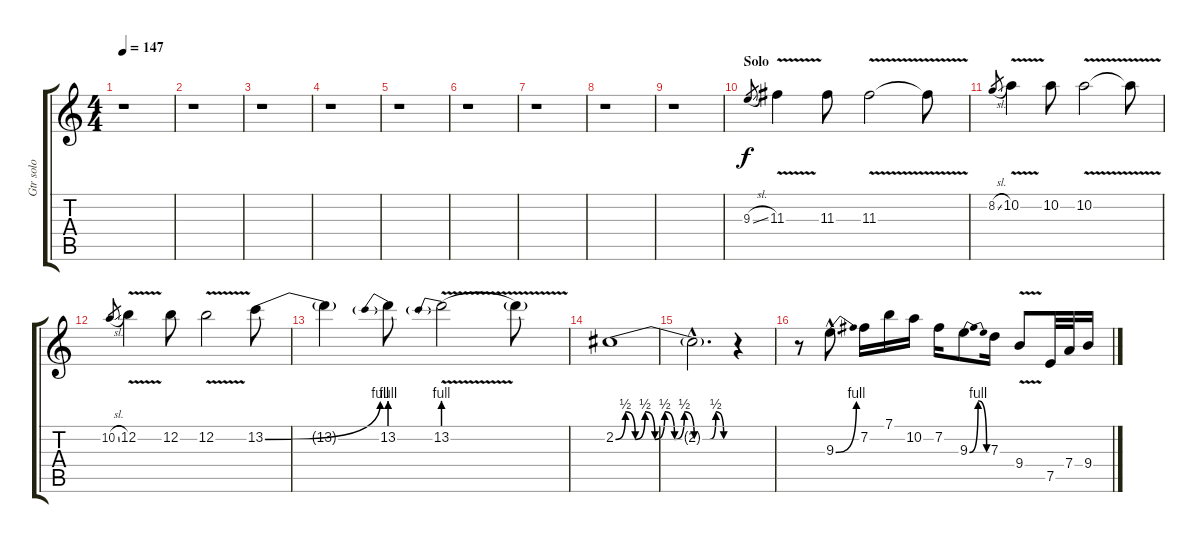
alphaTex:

\track ("Gtr solo" "Gtr solo") {instrument distortionguitar}
\staff {score tabs}
\tuning (E4 B3 G3 D3 A2 E2) {hide}
\ts (4 4)
\tempo 147
\clef g2
\ks c
r.1{dy f} |
r.1 |
r.1 |
r.1 |
r.1 |
r.1 |
r.1 |
r.1 |
r.1 |
\section ("" "Solo")
9.3{sl}.8{gr} 11.3{v}.4{volume 16} 11.3.8 11.3{v}.2 11.3{v t}.8 |
8.2{sl}.8{gr} 10.2{v}.4 10.2.8 10.2{v}.2 10.2{t}.8 |
10.2{sl}.8{gr} 12.2{v}.4 12.2.8 12.2{v}.2 13.2{be (bend 0 0 60 4)}.8 |
13.2{t}.4 13.2{be (prebend 0 4 60 4)}.8 13.2{be (prebend 0 4 60 4) v}.2 13.2{t}.8 |
2.2{be (custom 0 0 5 2 10 0 15 2 20 0 25 2 30 0 35 2 40 0 48 0 51 2 55 0 60 0)}.1 |
2.2{hac t}.2{d} r.4 |
r.8 9.3{be (bend 0 0 60 4) hac}.8{d} 7.2.16 7.1.16 10.2.16 7.2.16 9.3{be (bendrelease 0 0 30 4 40 4 60 0)}.8 7.3.16 9.4{v}.8 7.5.32 7.4.32 9.4.16
